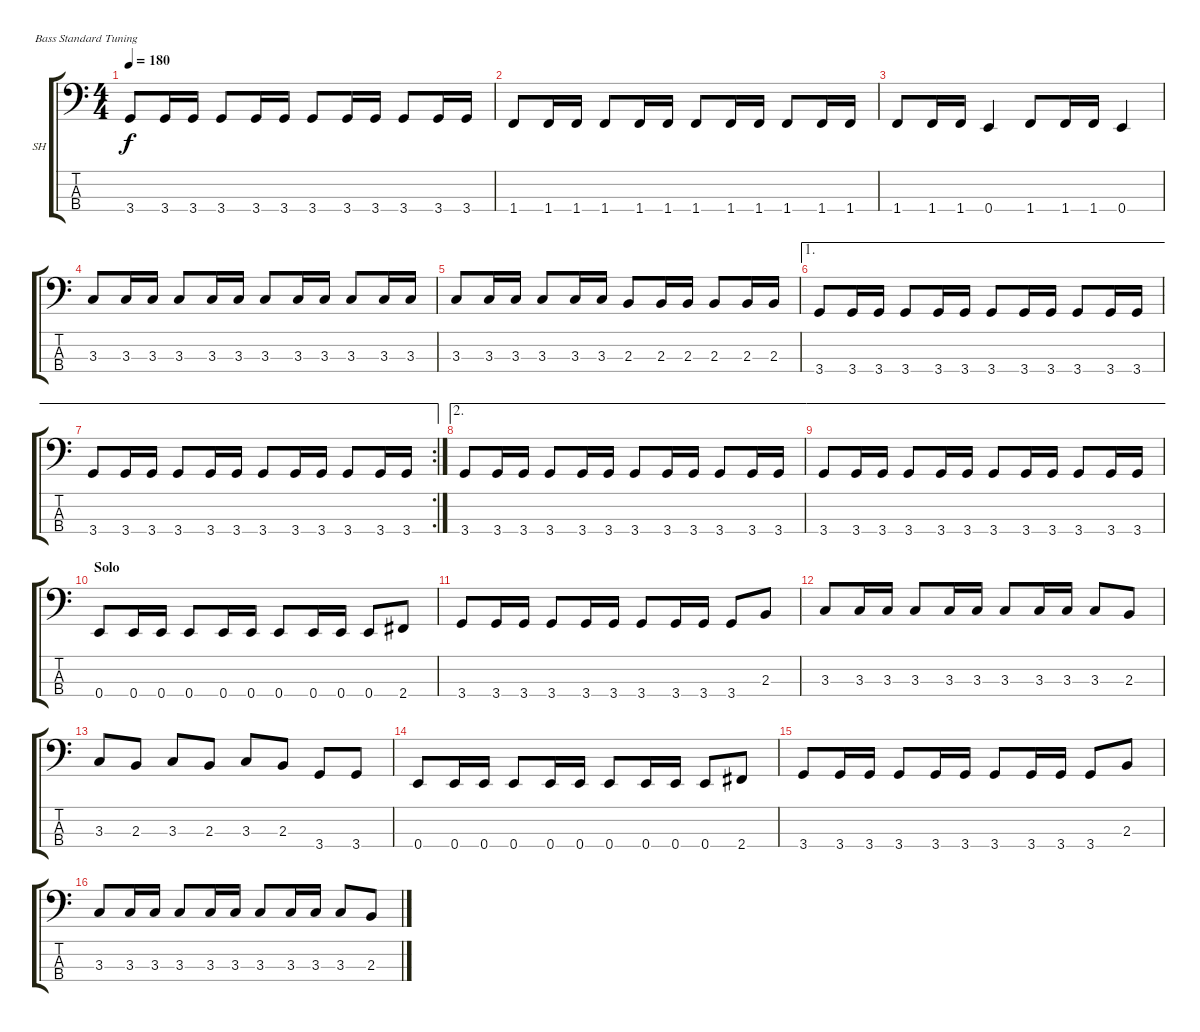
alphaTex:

\bracketExtendMode groupsimilarinstruments
\firstSystemTrackNameOrientation horizontal
\otherSystemsTrackNameOrientation horizontal
\track ("Steve Harris" "SH") {instrument electricbassfinger}
\staff {score tabs}
\tuning (G2 D2 A1 E1)
\ts (4 4)
\tempo 180
\clef f4
\scale
0.333333
\ks c
3.4.8{dy f} 3.4.16 3.4.16 3.4.8 3.4.16 3.4.16 3.4.8 3.4.16 3.4.16 3.4.8 3.4.16 3.4.16 |
\scale
0.333333 1.4.8 1.4.16 1.4.16 1.4.8 1.4.16 1.4.16 1.4.8 1.4.16 1.4.16 1.4.8 1.4.16 1.4.16 |
\scale
0.333333 1.4.8 1.4.16 1.4.16 0.4.4 1.4.8 1.4.16 1.4.16 0.4.4 |
\scale
0.333333 3.3.8 3.3.16 3.3.16 3.3.8 3.3.16 3.3.16 3.3.8 3.3.16 3.3.16 3.3.8 3.3.16 3.3.16 |
\scale
0.333333 3.3.8 3.3.16 3.3.16 3.3.8 3.3.16 3.3.16 2.3.8 2.3.16 2.3.16 2.3.8 2.3.16 2.3.16 |
\ae 1
\scale
0.333333 3.4.8 3.4.16 3.4.16 3.4.8 3.4.16 3.4.16 3.4.8 3.4.16 3.4.16 3.4.8 3.4.16 3.4.16 |
\ae 1
\rc 2
\scale
0.354497 3.4.8 3.4.16 3.4.16 3.4.8 3.4.16 3.4.16 3.4.8 3.4.16 3.4.16 3.4.8 3.4.16 3.4.16 |
\ae 2
\scale
0.322751 3.4.8 3.4.16 3.4.16 3.4.8 3.4.16 3.4.16 3.4.8 3.4.16 3.4.16 3.4.8 3.4.16 3.4.16 |
\ae 2
\scale
0.322751 3.4.8 3.4.16 3.4.16 3.4.8 3.4.16 3.4.16 3.4.8 3.4.16 3.4.16 3.4.8 3.4.16 3.4.16 |
\section ("" "Solo")
\scale
0.333333 0.4.8 0.4.16 0.4.16 0.4.8 0.4.16 0.4.16 0.4.8 0.4.16 0.4.16 0.4.8 2.4.8 |
\scale
0.333333 3.4.8 3.4.16 3.4.16 3.4.8 3.4.16 3.4.16 3.4.8 3.4.16 3.4.16 3.4.8 2.3.8 |
\scale
0.333333 3.3.8 3.3.16 3.3.16 3.3.8 3.3.16 3.3.16 3.3.8 3.3.16 3.3.16 3.3.8 2.3.8 |
\scale
0.333333 3.3.8 2.3.8 3.3.8 2.3.8 3.3.8 2.3.8 3.4.8 3.4.8 |
\scale
0.333333 0.4.8 0.4.16 0.4.16 0.4.8 0.4.16 0.4.16 0.4.8 0.4.16 0.4.16 0.4.8 2.4.8 |
\scale
0.333333 3.4.8 3.4.16 3.4.16 3.4.8 3.4.16 3.4.16 3.4.8 3.4.16 3.4.16 3.4.8 2.3.8 |
\scale
0.333333 3.3.8 3.3.16 3.3.16 3.3.8 3.3.16 3.3.16 3.3.8 3.3.16 3.3.16 3.3.8 2.3.8
